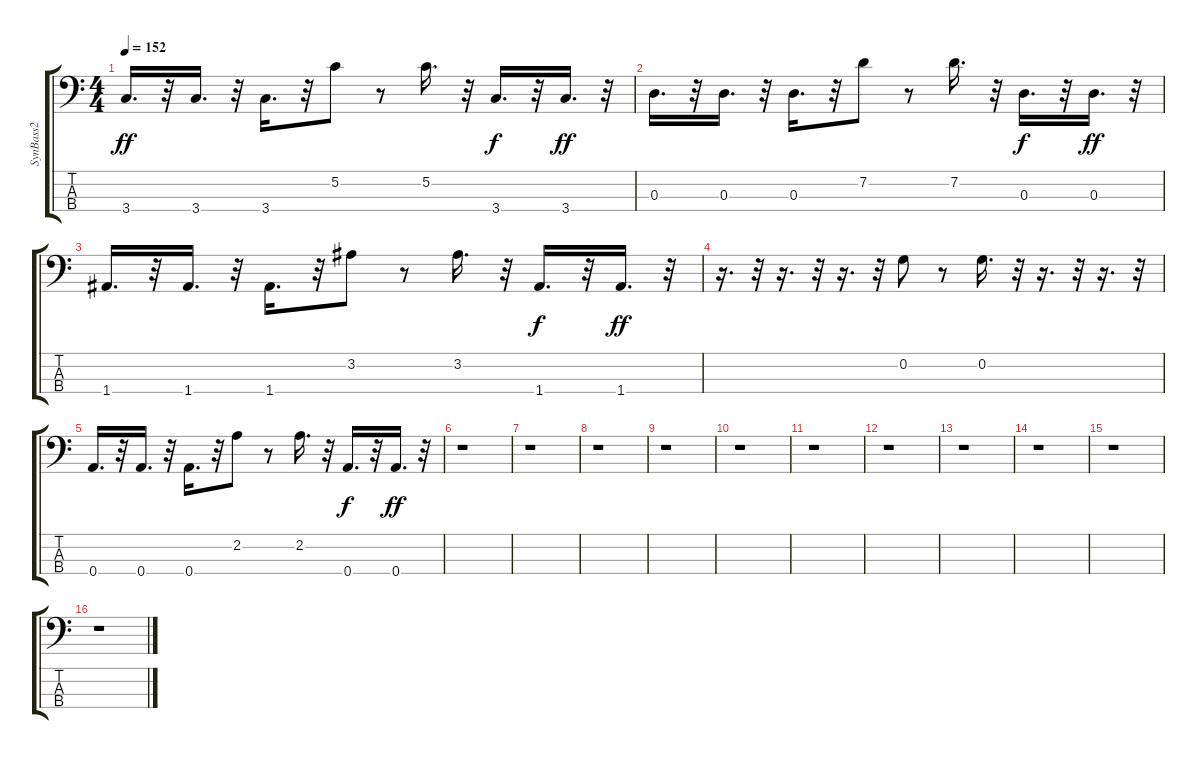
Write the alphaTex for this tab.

\track ("SynBass2" "SynBass2") {instrument synthbass2}
\staff {score tabs}
\tuning (C-1 G2 D2 A1) {hide}
\ts (4 4)
\tempo 152
\clef f4
\ks c
3.4.16{d dy ff} r.32 3.4.16{d} r.32 3.4.16{d} r.32 5.2.8 r.8 5.2.16{d} r.32 3.4.16{d dy f} r.32 3.4.16{d dy ff} r.32 |
0.3.16{d} r.32 0.3.16{d} r.32 0.3.16{d} r.32 7.2.8 r.8 7.2.16{d} r.32 0.3.16{d dy f} r.32 0.3.16{d dy ff} r.32 |
1.4.16{d} r.32 1.4.16{d} r.32 1.4.16{d} r.32 3.2.8 r.8 3.2.16{d} r.32 1.4.16{d dy f} r.32 1.4.16{d dy ff} r.32 |
r.16{d} r.32 r.16{d} r.32 r.16{d} r.32 0.2.8 r.8 0.2.16{d} r.32 r.16{d} r.32 r.16{d} r.32 |
0.4.16{d} r.32 0.4.16{d} r.32 0.4.16{d} r.32 2.2.8 r.8 2.2.16{d} r.32 0.4.16{d dy f} r.32 0.4.16{d dy ff} r.32 |
r.1 |
r.1 |
r.1 |
r.1 |
r.1 |
r.1 |
r.1 |
r.1 |
r.1 |
r.1 |
r.1
